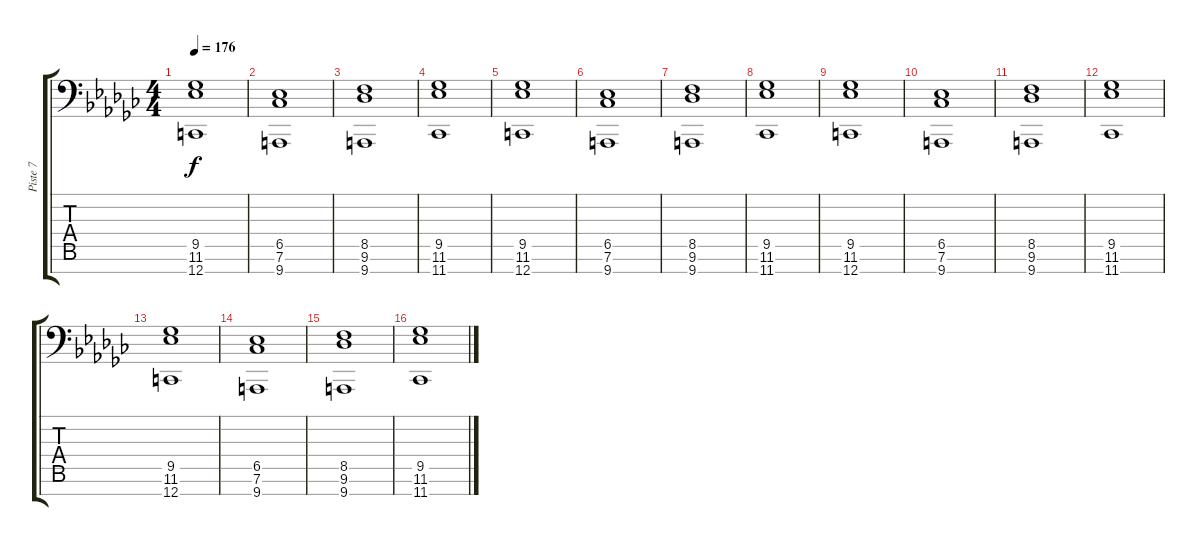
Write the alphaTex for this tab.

\track ("Piste 7" "Piste 7") {instrument choiraahs}
\staff {score tabs}
\tuning (E4 B3 G3 D3 A2 E2 C-1) {hide}
\ts (4 4)
\tempo 176
\clef f4
\ks gb
(9.5 11.6 12.7).1{dy f} |
(6.5 7.6 9.7).1 |
(8.5 9.6 9.7).1 |
(9.5 11.6 11.7).1 |
(9.5 11.6 12.7).1 |
(6.5 7.6 9.7).1 |
(8.5 9.6 9.7).1 |
(9.5 11.6 11.7).1 |
(9.5 11.6 12.7).1 |
(6.5 7.6 9.7).1 |
(8.5 9.6 9.7).1 |
(9.5 11.6 11.7).1 |
(9.5 11.6 12.7).1 |
(6.5 7.6 9.7).1 |
(8.5 9.6 9.7).1 |
(9.5 11.6 11.7).1
